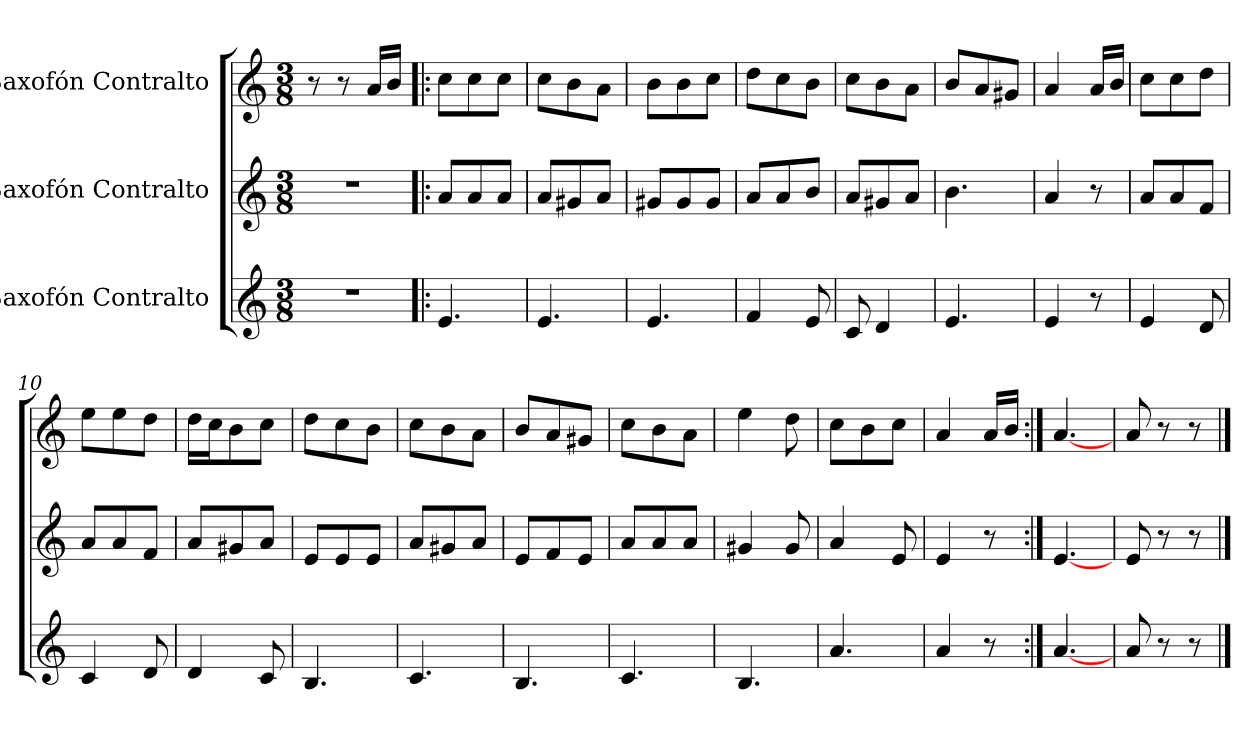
**kern	**kern	**kern
*part3	*part2	*part1
*staff3	*staff2	*staff1
*I"Saxofón Contralto	*I"Saxofón Contralto	*I"Saxofón Contralto
!!LO:PB:g=z
*clefG2	*clefG2	*clefG2
*k[]	*k[]	*k[]
*C:	*C:	*C:
*M3/8	*M3/8	*M3/8
=1	=1	=1
!LO:N:vis=1	!LO:N:vis=1	!
4.r	4.r	8r
.	.	8r
.	.	16ai/L
.	.	16bi/J
=2!|:	=2!|:	=2!|:
4.ei/	8ai/L	8cci\L
.	8ai/	8cci\
.	8ai/J	8cci\J
=3	=3	=3
4.ei/	8ai/L	8cci\L
.	8g#Xi/	8bi\
.	8ai/J	8ai\J
=4	=4	=4
4.ei/	8g#Xi/L	8bi\L
.	8g#i/	8bi\
.	8g#i/J	8cci\J
=5	=5	=5
4fi/	8ai/L	8ddi\L
.	8ai/	8cci\
8ei/L	8bi/J	8bi\J
=6	=6	=6
8ci/L	8ai/L	8cci\L
4di/	8g#Xi/	8bi\
.	8ai/J	8ai\J
=7	=7	=7
4.ei/	4.bi\	8bi/L
.	.	8ai/
.	.	8g#Xi/J
=8	=8	=8
4ei/	4ai/	4ai/
8r	8r	16ai/L
.	.	16bi/J
!!LO:LB:g=z
=9	=9	=9
4ei/	8ai/L	8cci\L
.	8ai/	8cci\
8di/L	8fi/J	8ddi\J
=10	=10	=10
4ci/	8ai/L	8eei\L
.	8ai/	8eei\
8di/L	8fi/J	8ddi\J
=11	=11	=11
4di/	8ai/L	16ddi\L
.	.	16cci\
.	8g#Xi/	8bi\
8ci/L	8ai/J	8cci\J
=12	=12	=12
4.Bi/	8ei/L	8ddi\L
.	8ei/	8cci\
.	8ei/J	8bi\J
=13	=13	=13
4.ci/	8ai/L	8cci\L
.	8g#Xi/	8bi\
.	8ai/J	8ai\J
=14	=14	=14
4.Bi/	8ei/L	8bi/L
.	8fi/	8ai/
.	8ei/J	8g#Xi/J
!!LO:LB:g=z
=15	=15	=15
4.ci/	8ai/L	8cci\L
.	8ai/	8bi\
.	8ai/J	8ai\J
=16	=16	=16
4.Bi/	4g#Xi/	4eei\
.	8g#i/L	8ddi\L
=17	=17	=17
4.ai/	4ai/	8cci\L
.	.	8bi\
.	8ei/L	8cci\J
=18	=18	=18
4ai/	4ei/	4ai/
8r	8r	16ai/L
.	.	16bi/J
=19:|!	=19:|!	=19:|!
[4.ai/	[4.ei/	[4.ai/
=20	=20	=20
8ai/L	8ei/L	8ai/L
8r	8r	8r
8r	8r	8r
==	==	==
*-	*-	*-
